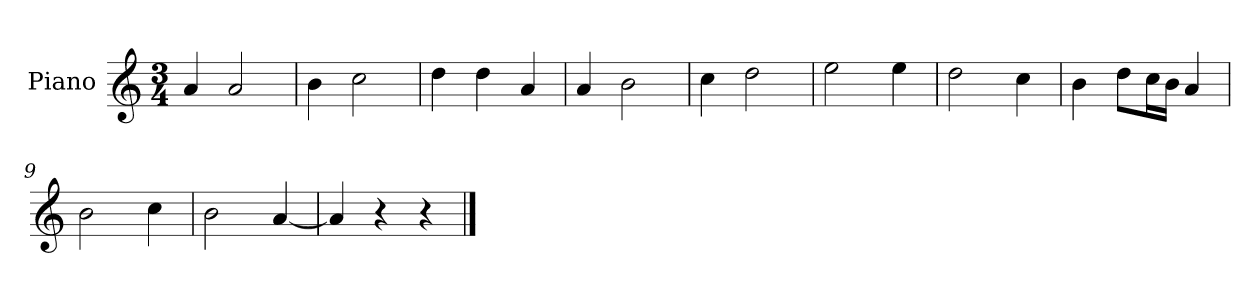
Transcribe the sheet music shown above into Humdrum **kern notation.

**kern
*part1
*staff1
*I"Piano
*I'P-no
*clefG2
*k[]
*M3/4
*MM179
=1
4a/
2a/
=2
4b\
2cc\
=3
4dd\
4dd\
4a/
=4
4a/
2b\
=5
4cc\
2dd\
=6
2ee\
4ee\
=7
2dd\
4cc\
=8
4b\
8dd\L
16cc\L
16b\JJ
4a/
=9
2b\
4cc\
=10
2b\
[4a/
=11
4a/]
4r
4r
==
*-
